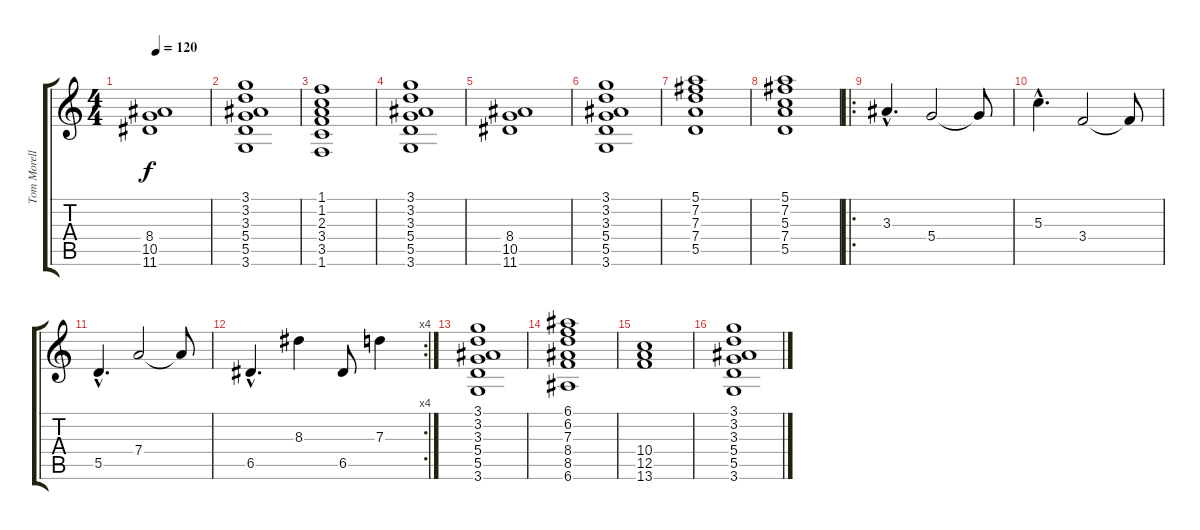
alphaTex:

\track ("Tom Morello (Guitar)" "Tom Morell") {instrument electricguitarclean}
\staff {score tabs}
\tuning (E4 B3 G3 D3 A2 E2) {hide}
\ts (4 4)
\tempo 120
\clef g2
\ks c
(8.4 10.5 11.6).1{dy f} |
(3.1 3.2 3.3 5.4 5.5 3.6).1 |
(1.1 1.2 2.3 3.4 3.5 1.6).1 |
(3.1 3.2 3.3 5.4 5.5 3.6).1 |
(8.4 10.5 11.6).1 |
(3.1 3.2 3.3 5.4 5.5 3.6).1 |
(5.1 7.2 7.3 7.4 5.5).1 |
(5.1 7.2 5.3 7.4 5.5).1 |
\ro
3.3{hac}.4{d volume 13 instrument electricguitarclean} 5.4.2 5.4{t}.8 |
5.3{hac}.4{d} 3.4.2 3.4{t}.8 |
5.5{hac}.4{d} 7.4.2 7.4{t}.8 |
\rc 4
6.5{hac}.4{d} 8.3.4 6.5.8 7.3.4 |
(3.1 3.2 3.3 5.4 5.5 3.6).1{volume 11 instrument distortionguitar} |
(6.1 6.2 7.3 8.4 8.5 6.6).1 |
(10.4 12.5 13.6).1 |
(3.1 3.2 3.3 5.4 5.5 3.6).1
